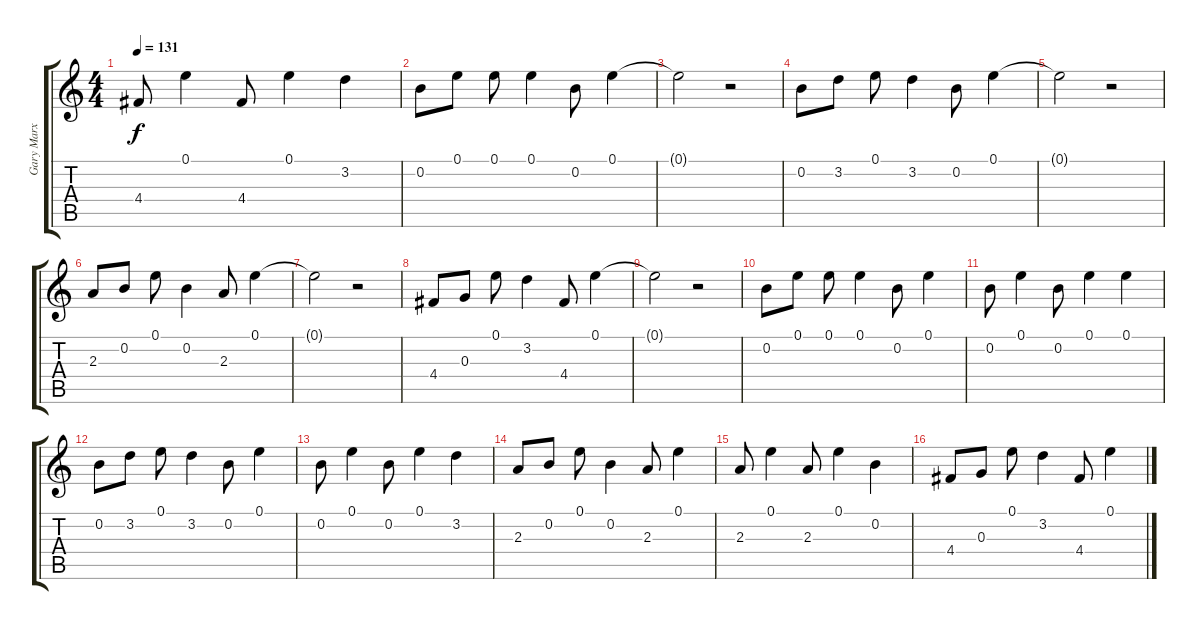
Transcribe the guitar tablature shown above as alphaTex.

\track ("Gary Marx" "Gary Marx") {instrument electricguitarclean}
\staff {score tabs}
\tuning (E4 B3 G3 D3 A2 E2) {hide}
\ts (4 4)
\tempo 131
\clef g2
\ks c
4.4.8{dy f} 0.1.4 4.4.8 0.1.4 3.2.4 |
0.2.8 0.1.8 0.1.8 0.1.4 0.2.8 0.1.4 |
0.1{t}.2 r.2 |
0.2.8 3.2.8 0.1.8 3.2.4 0.2.8 0.1.4 |
0.1{t}.2 r.2 |
2.3.8 0.2.8 0.1.8 0.2.4 2.3.8 0.1.4 |
0.1{t}.2 r.2 |
4.4.8 0.3.8 0.1.8 3.2.4 4.4.8 0.1.4 |
0.1{t}.2 r.2 |
0.2.8 0.1.8 0.1.8 0.1.4 0.2.8 0.1.4 |
0.2.8 0.1.4 0.2.8 0.1.4 0.1.4 |
0.2.8 3.2.8 0.1.8 3.2.4 0.2.8 0.1.4 |
0.2.8 0.1.4 0.2.8 0.1.4 3.2.4 |
2.3.8 0.2.8 0.1.8 0.2.4 2.3.8 0.1.4 |
2.3.8 0.1.4 2.3.8 0.1.4 0.2.4 |
4.4.8 0.3.8 0.1.8 3.2.4 4.4.8 0.1.4
